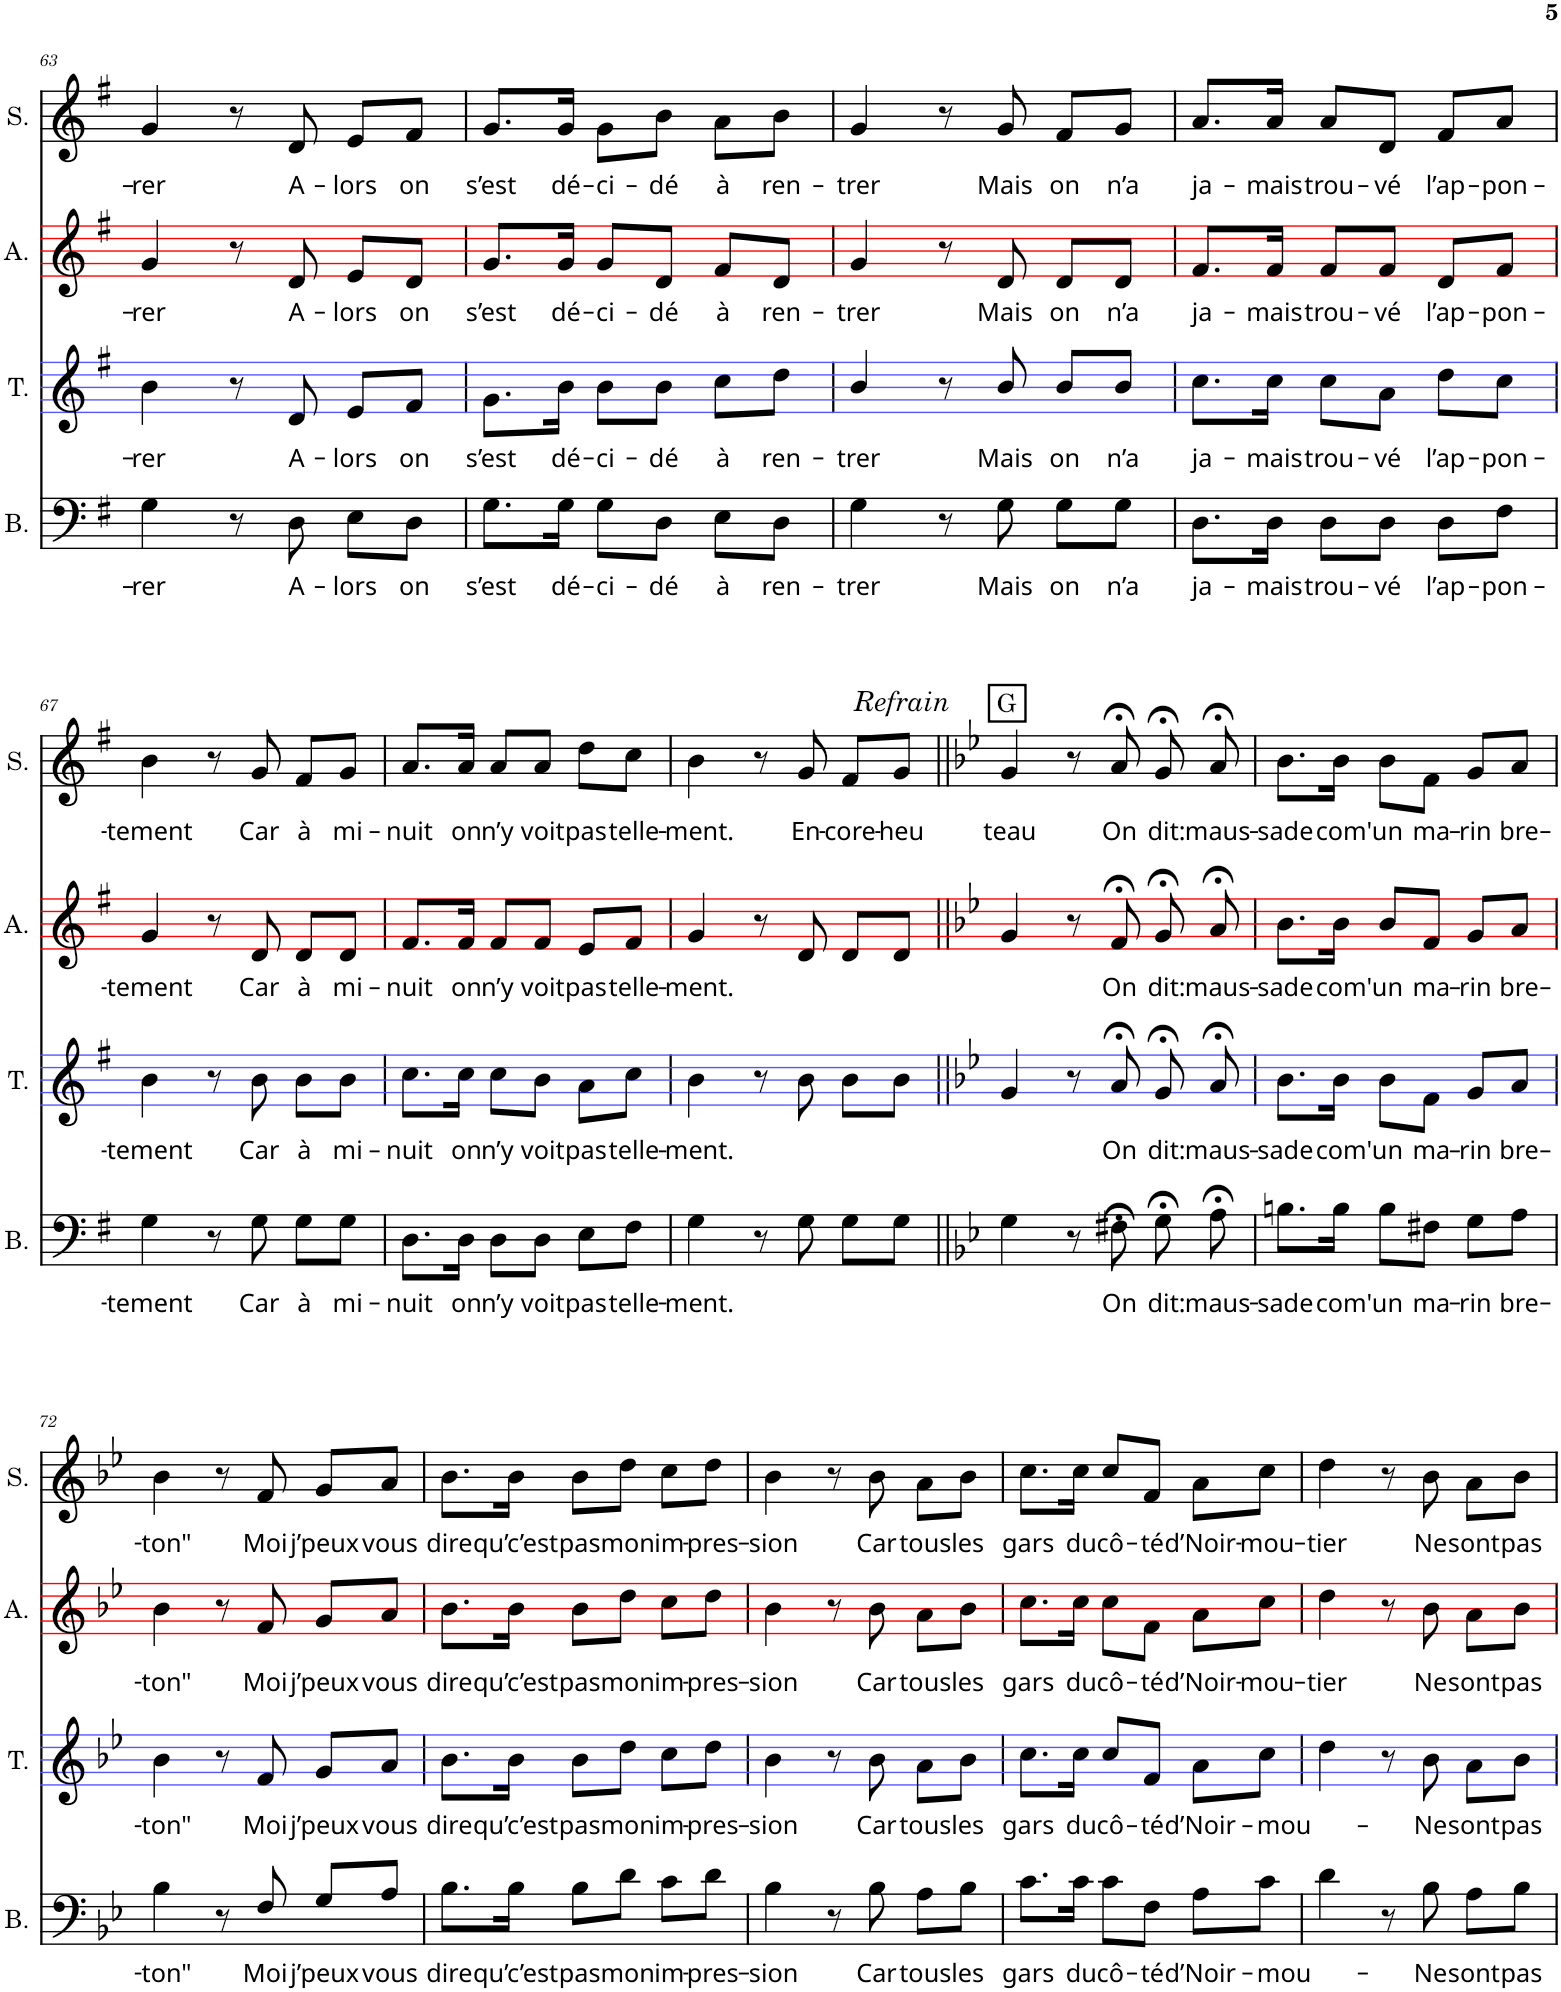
**kern	**text	**kern	**text	**kern	**text	**kern	**text
*part4	*part4	*part3	*part3	*part2	*part2	*part1	*part1
*staff4	*staff4	*staff3	*staff3	*staff2	*staff2	*staff1	*staff1
*I"B.	*	*I"T.	*	*I"A.	*	*I"S.	*
*I'B.	*	*I'T.	*	*I'A.	*	*I'S.	*
!!LO:PB:g=z
*clefF4	*	*clefG2	*	*clefG2	*	*clefG2	*
*k[f#]	*	*k[f#]	*	*k[f#]	*	*k[f#]	*
*M3/4	*	*M3/4	*	*M3/4	*	*M3/4	*
=63	=63	=63	=63	=63	=63	=63	=63
!	!LO:LY:b	!	!LO:LY:b	!	!LO:LY:b	!	!LO:LY:b
4G\	-rer	4b\	-rer	4g/	-rer	4g/	-rer
8r	.	8r	.	8r	.	8r	.
!	!LO:LY:b	!	!LO:LY:b	!	!LO:LY:b	!	!LO:LY:b
8D\	A-	8d/	A-	8d/	A-	8d/	A-
!	!LO:LY:b	!	!LO:LY:b	!	!LO:LY:b	!	!LO:LY:b
8E\L	-lors	8e/L	-lors	8e/L	-lors	8e/L	-lors
!	!LO:LY:b	!	!LO:LY:b	!	!LO:LY:b	!	!LO:LY:b
8D\J	on	8f#/J	on	8d/J	on	8f#/J	on
=64	=64	=64	=64	=64	=64	=64	=64
!	!LO:LY:b	!	!LO:LY:b	!	!LO:LY:b	!	!LO:LY:b
8.G\L	s’est	8.g\L	s’est	8.g/L	s’est	8.g/L	s’est
!	!LO:LY:b	!	!LO:LY:b	!	!LO:LY:b	!	!LO:LY:b
16G\Jk	dé-	16b\Jk	dé-	16g/Jk	dé-	16g/Jk	dé-
!	!LO:LY:b	!	!LO:LY:b	!	!LO:LY:b	!	!LO:LY:b
8G\L	-ci-	8b\L	-ci-	8g/L	-ci-	8g\L	-ci-
!	!LO:LY:b	!	!LO:LY:b	!	!LO:LY:b	!	!LO:LY:b
8D\J	-dé	8b\J	-dé	8d/J	-dé	8b\J	-dé
!	!LO:LY:b	!	!LO:LY:b	!	!LO:LY:b	!	!LO:LY:b
8E\L	à	8cc\L	à	8f#/L	à	8a\L	à
!	!LO:LY:b	!	!LO:LY:b	!	!LO:LY:b	!	!LO:LY:b
8D\J	ren-	8dd\J	ren-	8d/J	ren-	8b\J	ren-
=65	=65	=65	=65	=65	=65	=65	=65
!	!LO:LY:b	!	!LO:LY:b	!	!LO:LY:b	!	!LO:LY:b
4G\	-trer	4b/	-trer	4g/	-trer	4g/	-trer
8r	.	8r	.	8r	.	8r	.
!	!LO:LY:b	!	!LO:LY:b	!	!LO:LY:b	!	!LO:LY:b
8G\	Mais	8b/	Mais	8d/	Mais	8g/	Mais
!	!LO:LY:b	!	!LO:LY:b	!	!LO:LY:b	!	!LO:LY:b
8G\L	on	8b/L	on	8d/L	on	8f#/L	on
!	!LO:LY:b	!	!LO:LY:b	!	!LO:LY:b	!	!LO:LY:b
8G\J	n’a	8b/J	n’a	8d/J	n’a	8g/J	n’a
=66	=66	=66	=66	=66	=66	=66	=66
!	!LO:LY:b	!	!LO:LY:b	!	!LO:LY:b	!	!LO:LY:b
8.D\L	ja-	8.cc\L	ja-	8.f#/L	ja-	8.a/L	ja-
!	!LO:LY:b	!	!LO:LY:b	!	!LO:LY:b	!	!LO:LY:b
16D\Jk	-mais	16cc\Jk	-mais	16f#/Jk	-mais	16a/Jk	-mais
!	!LO:LY:b	!	!LO:LY:b	!	!LO:LY:b	!	!LO:LY:b
8D\L	trou-	8cc\L	trou-	8f#/L	trou-	8a/L	trou-
!	!LO:LY:b	!	!LO:LY:b	!	!LO:LY:b	!	!LO:LY:b
8D\J	-vé	8a\J	-vé	8f#/J	-vé	8d/J	-vé
!	!LO:LY:b	!	!LO:LY:b	!	!LO:LY:b	!	!LO:LY:b
8D\L	l’ap-	8dd\L	l’ap-	8d/L	l’ap-	8f#/L	l’ap-
!	!LO:LY:b	!	!LO:LY:b	!	!LO:LY:b	!	!LO:LY:b
8F#\J	-pon-	8cc\J	-pon-	8f#/J	-pon-	8a/J	-pon-
!!LO:LB:g=z
=67	=67	=67	=67	=67	=67	=67	=67
!	!LO:LY:b	!	!LO:LY:b	!	!LO:LY:b	!	!LO:LY:b
4G\	-tement	4b\	-tement	4g/	-tement	4b\	-tement
8r	.	8r	.	8r	.	8r	.
!	!LO:LY:b	!	!LO:LY:b	!	!LO:LY:b	!	!LO:LY:b
8G\	Car	8b\	Car	8d/	Car	8g/	Car
!	!LO:LY:b	!	!LO:LY:b	!	!LO:LY:b	!	!LO:LY:b
8G\L	à	8b\L	à	8d/L	à	8f#/L	à
!	!LO:LY:b	!	!LO:LY:b	!	!LO:LY:b	!	!LO:LY:b
8G\J	mi-	8b\J	mi-	8d/J	mi-	8g/J	mi-
=68	=68	=68	=68	=68	=68	=68	=68
!	!LO:LY:b	!	!LO:LY:b	!	!LO:LY:b	!	!LO:LY:b
8.D\L	-nuit	8.cc\L	-nuit	8.f#/L	-nuit	8.a/L	-nuit
!	!LO:LY:b	!	!LO:LY:b	!	!LO:LY:b	!	!LO:LY:b
16D\Jk	on	16cc\Jk	on	16f#/Jk	on	16a/Jk	on
!	!LO:LY:b	!	!LO:LY:b	!	!LO:LY:b	!	!LO:LY:b
8D\L	n’y	8cc\L	n’y	8f#/L	n’y	8a/L	n’y
!	!LO:LY:b	!	!LO:LY:b	!	!LO:LY:b	!	!LO:LY:b
8D\J	voit	8b\J	voit	8f#/J	voit	8a/J	voit
!	!LO:LY:b	!	!LO:LY:b	!	!LO:LY:b	!	!LO:LY:b
8E\L	pas	8a\L	pas	8e/L	pas	8dd\L	pas
!	!LO:LY:b	!	!LO:LY:b	!	!LO:LY:b	!	!LO:LY:b
8F#\J	telle-	8cc\J	telle-	8f#/J	telle-	8cc\J	telle-
=69	=69	=69	=69	=69	=69	=69	=69
!	!LO:LY:b	!	!LO:LY:b	!	!LO:LY:b	!	!LO:LY:b
4G\	-ment.	4b\	-ment.	4g/	-ment.	4b\	-ment.
8r	.	8r	.	8r	.	8r	.
!	!	!	!	!	!	!	!LO:LY:b
8G\	.	8b\	.	8d/	.	8g/	En-
!	!	!	!	!	!	!	!LO:LY:b
8G\L	.	8b\L	.	8d/L	.	8f#/L	-core-
!	!	!	!	!	!	!	!LO:LY:b
8G\J	.	8b\J	.	8d/J	.	8g/J	-heu
!	!	!	!	!	!	!LO:TX:a:t=Refrain	!
=70||	=70||	=70||	=70||	=70||	=70||	=70||	=70||
*k[b-e-]	*	*k[b-e-]	*	*k[b-e-]	*	*k[b-e-]	*
!	!	!	!	!	!	!	!LO:LY:b
4G\	.	4g/	.	4g/	.	4g/	teau
8r	.	8r	.	8r	.	8r	.
!	!LO:LY:b	!	!LO:LY:b	!	!LO:LY:b	!	!LO:LY:b
8F#X;<\	On	8a;</	On	8f;</	On	8a;</	On
!	!LO:LY:b	!	!LO:LY:b	!	!LO:LY:b	!	!LO:LY:b
8G;<\	dit:	8g;</	dit:	8g;</	dit:	8g;</	dit:
!	!LO:LY:b	!	!LO:LY:b	!	!LO:LY:b	!	!LO:LY:b
8A;<\	maus-	8a;</	maus-	8a;</	maus-	8a;</	maus-
=71	=71	=71	=71	=71	=71	=71	=71
!	!LO:LY:b	!	!LO:LY:b	!	!LO:LY:b	!	!LO:LY:b
8.Bn\L	-sade	8.b-\L	-sade	8.b-\L	-sade	8.b-\L	-sade
!	!LO:LY:b	!	!LO:LY:b	!	!LO:LY:b	!	!LO:LY:b
16B\Jk	com'	16b-\Jk	com'	16b-\Jk	com'	16b-\Jk	com'
!	!LO:LY:b	!	!LO:LY:b	!	!LO:LY:b	!	!LO:LY:b
8B\L	un	8b-\L	un	8b-/L	un	8b-\L	un
!	!LO:LY:b	!	!LO:LY:b	!	!LO:LY:b	!	!LO:LY:b
8F#X\J	ma-	8f\J	ma-	8f/J	ma-	8f\J	ma-
!	!LO:LY:b	!	!LO:LY:b	!	!LO:LY:b	!	!LO:LY:b
8G\L	-rin	8g/L	-rin	8g/L	-rin	8g/L	-rin
!	!LO:LY:b	!	!LO:LY:b	!	!LO:LY:b	!	!LO:LY:b
8A\J	bre-	8a/J	bre-	8a/J	bre-	8a/J	bre-
!!LO:LB:g=z
=72	=72	=72	=72	=72	=72	=72	=72
*k[b-e-]	*	*k[b-e-]	*	*k[b-e-]	*	*k[b-e-]	*
!	!LO:LY:b	!	!LO:LY:b	!	!LO:LY:b	!	!LO:LY:b
4B-\	-ton"	4b-\	-ton"	4b-\	-ton"	4b-\	-ton"
8r	.	8r	.	8r	.	8r	.
!	!LO:LY:b	!	!LO:LY:b	!	!LO:LY:b	!	!LO:LY:b
8F/	Moi	8f/	Moi	8f/	Moi	8f/	Moi
!	!LO:LY:b	!	!LO:LY:b	!	!LO:LY:b	!	!LO:LY:b
8G/L	j’peux	8g/L	j’peux	8g/L	j’peux	8g/L	j’peux
!	!LO:LY:b	!	!LO:LY:b	!	!LO:LY:b	!	!LO:LY:b
8A/J	vous	8a/J	vous	8a/J	vous	8a/J	vous
=73	=73	=73	=73	=73	=73	=73	=73
!	!LO:LY:b	!	!LO:LY:b	!	!LO:LY:b	!	!LO:LY:b
8.B-\L	dire	8.b-\L	dire	8.b-\L	dire	8.b-\L	dire
!	!LO:LY:b	!	!LO:LY:b	!	!LO:LY:b	!	!LO:LY:b
16B-\Jk	qu’c’est	16b-\Jk	qu’c’est	16b-\Jk	qu’c’est	16b-\Jk	qu’c’est
!	!LO:LY:b	!	!LO:LY:b	!	!LO:LY:b	!	!LO:LY:b
8B-\L	pas	8b-\L	pas	8b-\L	pas	8b-\L	pas
!	!LO:LY:b	!	!LO:LY:b	!	!LO:LY:b	!	!LO:LY:b
8d\J	mon	8dd\J	mon	8dd\J	mon	8dd\J	mon
!	!LO:LY:b	!	!LO:LY:b	!	!LO:LY:b	!	!LO:LY:b
8c\L	im-	8cc\L	im-	8cc\L	im-	8cc\L	im-
!	!LO:LY:b	!	!LO:LY:b	!	!LO:LY:b	!	!LO:LY:b
8d\J	-pres-	8dd\J	-pres-	8dd\J	-pres-	8dd\J	-pres-
=74	=74	=74	=74	=74	=74	=74	=74
!	!LO:LY:b	!	!LO:LY:b	!	!LO:LY:b	!	!LO:LY:b
4B-\	-sion	4b-\	-sion	4b-\	-sion	4b-\	-sion
8r	.	8r	.	8r	.	8r	.
!	!LO:LY:b	!	!LO:LY:b	!	!LO:LY:b	!	!LO:LY:b
8B-\	Car	8b-\	Car	8b-\	Car	8b-\	Car
!	!LO:LY:b	!	!LO:LY:b	!	!LO:LY:b	!	!LO:LY:b
8A\L	tous	8a\L	tous	8a\L	tous	8a\L	tous
!	!LO:LY:b	!	!LO:LY:b	!	!LO:LY:b	!	!LO:LY:b
8B-\J	les	8b-\J	les	8b-\J	les	8b-\J	les
=75	=75	=75	=75	=75	=75	=75	=75
!	!LO:LY:b	!	!LO:LY:b	!	!LO:LY:b	!	!LO:LY:b
8.c\L	gars	8.cc\L	gars	8.cc\L	gars	8.cc\L	gars
!	!LO:LY:b	!	!LO:LY:b	!	!LO:LY:b	!	!LO:LY:b
16c\Jk	du	16cc\Jk	du	16cc\Jk	du	16cc\Jk	du
!	!LO:LY:b	!	!LO:LY:b	!	!LO:LY:b	!	!LO:LY:b
8c\L	cô-	8cc/L	cô-	8cc\L	cô-	8cc/L	cô-
!	!LO:LY:b	!	!LO:LY:b	!	!LO:LY:b	!	!LO:LY:b
8F\J	-té	8f/J	-té	8f\J	-té	8f/J	-té
!	!LO:LY:b	!	!LO:LY:b	!	!LO:LY:b	!	!LO:LY:b
8A\L	d’Noir-	8a\L	d’Noir-	8a\L	d’Noir-	8a\L	d’Noir-
!	!LO:LY:b	!	!LO:LY:b	!	!LO:LY:b	!	!LO:LY:b
8c\J	-mou-	8cc\J	-mou-	8cc\J	-mou-	8cc\J	-mou-
=76	=76	=76	=76	=76	=76	=76	=76
!	!	!	!	!	!LO:LY:b	!	!LO:LY:b
4d\	.	4dd\	.	4dd\	-tier	4dd\	-tier
8r	.	8r	.	8r	.	8r	.
!	!LO:LY:b	!	!LO:LY:b	!	!LO:LY:b	!	!LO:LY:b
8B-\	Ne	8b-\	Ne	8b-\	Ne	8b-\	Ne
!	!LO:LY:b	!	!LO:LY:b	!	!LO:LY:b	!	!LO:LY:b
8A\L	sont	8a\L	sont	8a\L	sont	8a\L	sont
!	!LO:LY:b	!	!LO:LY:b	!	!LO:LY:b	!	!LO:LY:b
8B-\J	pas	8b-\J	pas	8b-\J	pas	8b-\J	pas
=	=	=	=	=	=	=	=
*-	*-	*-	*-	*-	*-	*-	*-
